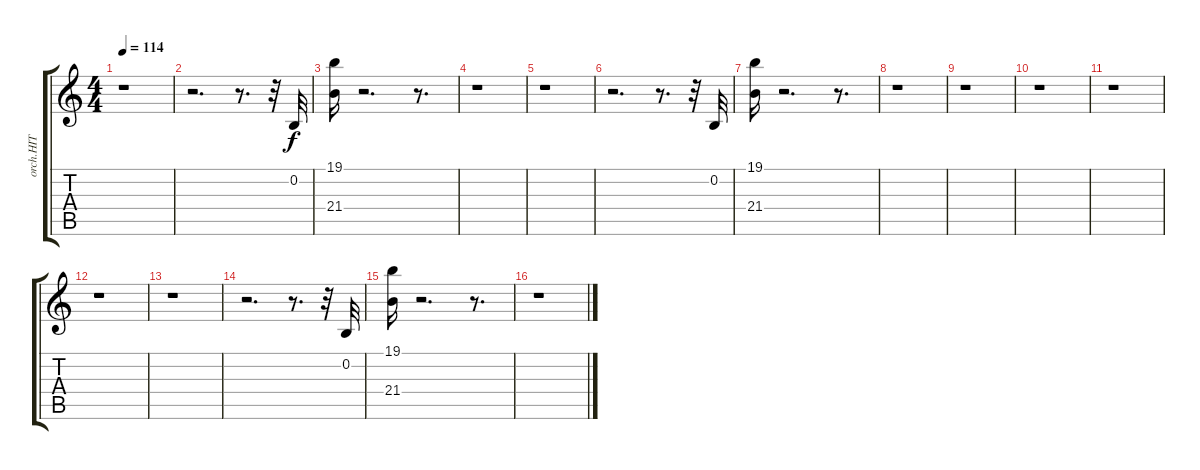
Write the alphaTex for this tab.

\track ("orch.HIT" "orch.HIT") {instrument orchestrahit}
\staff {score tabs}
\tuning (E4 B3 G3 D3 A2 E2) {hide}
\ts (4 4)
\tempo 114
\clef g2
\ks c
r.1{dy f} |
r.2{d} r.8{d} r.32 0.2.32 |
(19.1 21.4).16 r.2{d} r.8{d} |
r.1 |
r.1 |
r.2{d} r.8{d} r.32 0.2.32 |
(19.1 21.4).16 r.2{d} r.8{d} |
r.1 |
r.1 |
r.1 |
r.1 |
r.1 |
r.1 |
r.2{d} r.8{d} r.32 0.2.32 |
(19.1 21.4).16 r.2{d} r.8{d} |
r.1
